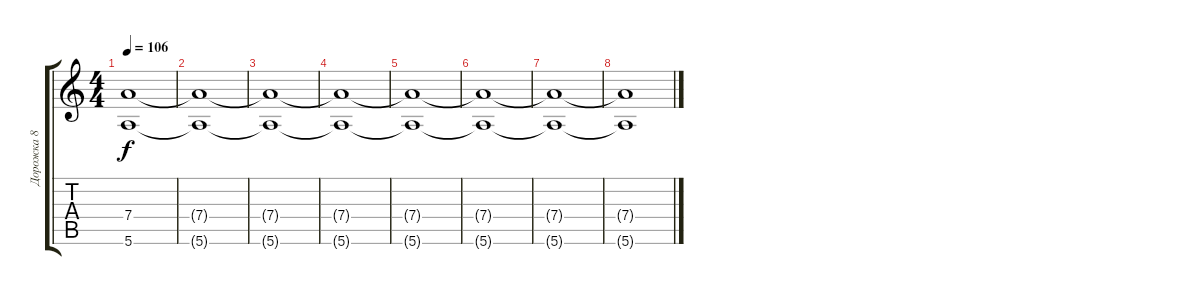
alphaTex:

\track ("Дорожка 8" "Дорожка 8") {instrument contrabass}
\staff {score tabs}
\tuning (E4 B3 G3 D3 A2 E2) {hide}
\ts (4 4)
\tempo 106
\clef g2
\ks c
(7.4{t} 5.6{t}).1{dy f} |
(7.4{t} 5.6{t}).1 |
(7.4{t} 5.6{t}).1 |
(7.4{t} 5.6{t}).1 |
(7.4{t} 5.6{t}).1 |
(7.4{t} 5.6{t}).1 |
(7.4{t} 5.6{t}).1 |
(7.4{t} 5.6{t}).1
